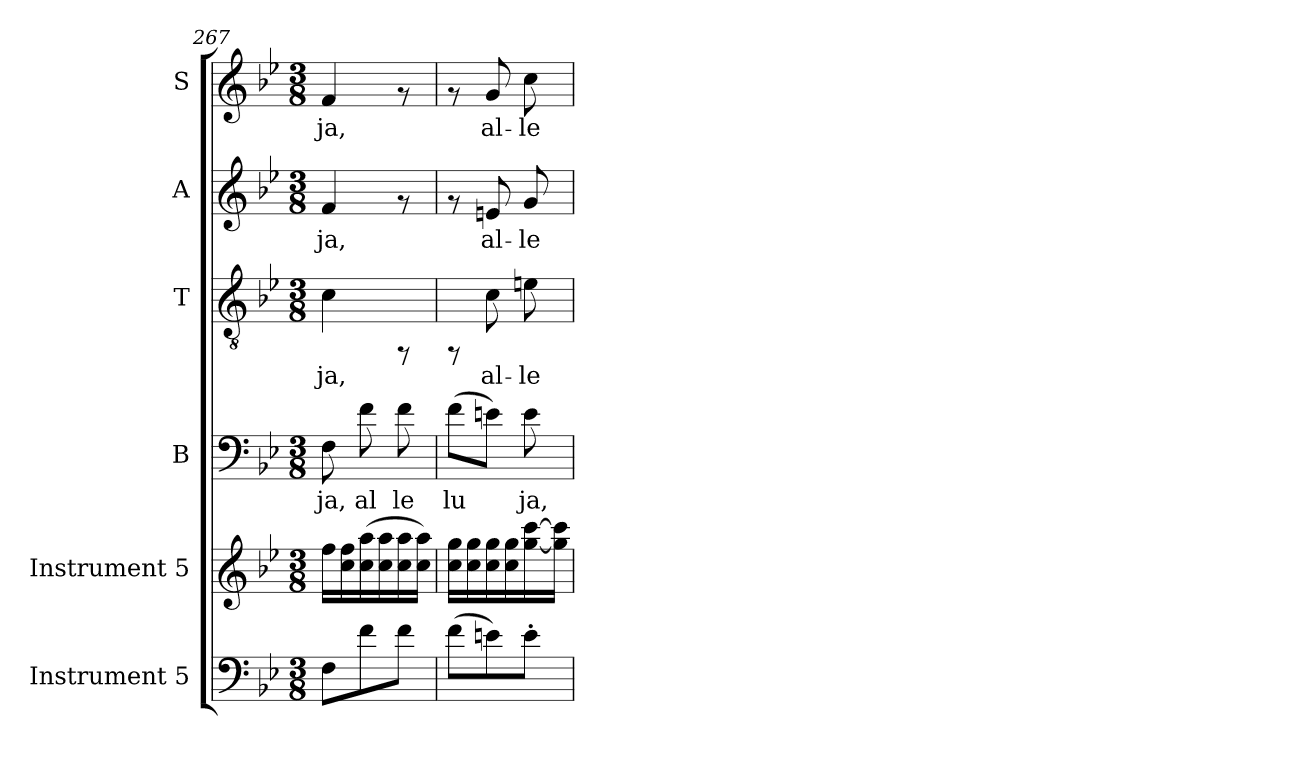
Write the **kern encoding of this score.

**kern	**kern	**kern	**text	**kern	**text	**kern	**text	**kern	**text
*part6	*part5	*part4	*part4	*part3	*part3	*part2	*part2	*part1	*part1
*staff6	*staff5	*staff4	*staff4	*staff3	*staff3	*staff2	*staff2	*staff1	*staff1
*I"Instrument 5	*I"Instrument 5	*I"B	*	*I"T	*	*I"A	*	*I"S	*
*	*	*I'B	*	*I'T	*	*I'A	*	*I'S	*
*clefF4	*clefG2	*clefF4	*	*clefGv2	*	*clefG2	*	*clefG2	*
*k[b-e-]	*k[b-e-]	*k[b-e-]	*	*k[b-e-]	*	*k[b-e-]	*	*k[b-e-]	*
*B-:	*B-:	*B-:	*	*B-:	*	*B-:	*	*B-:	*
*M3/8	*M3/8	*M3/8	*	*M3/8	*	*M3/8	*	*M3/8	*
=267	=267	=267	=267	=267	=267	=267	=267	=267	=267
!	!	!	!LO:LY:b:cj	!	!LO:LY:b:cj	!	!LO:LY:b:cj	!	!LO:LY:b:cj
8F\L	16ff\L	8F\	ja,	4c\	-ja,	4f/	-ja,	4f/	ja,
.	16ff\ 16cc\	.	.	.	.	.	.	.	.
!	!	!	!LO:LY:b:cj	!	!	!	!	!	!
8f\	(<16cc\ 16aa\	8f\	al	.	.	.	.	.	.
.	16cc\ 16aa\	.	.	.	.	.	.	.	.
!	!	!	!LO:LY:b:cj	!	!	!	!	!	!
8f\J	16aa\ 16cc\	8f\	le	8rFF	.	8rf	.	8rf	.
.	16aa\ 16cc\J)	.	.	.	.	.	.	.	.
=268	=268	=268	=268	=268	=268	=268	=268	=268	=268
!	!	!	!LO:LY:b:cj	!	!	!	!	!	!
(>8f\L	16gg\ 16cc\L	(>8f\L	lu	8rFF	.	8rf	.	8rf	.
.	16gg\ 16cc\	.	.	.	.	.	.	.	.
!	!	!	!LO:LY:b:cj	!	!LO:LY:b:cj	!	!LO:LY:b:cj	!	!LO:LY:b:cj
8en\)	16cc\ 16gg\	8en\J)	.	8c\	al-	8en/	al-	8g/	al-
.	16cc\ 16gg\	.	.	.	.	.	.	.	.
!	!	!	!LO:LY:b:cj	!	!LO:LY:b:cj	!	!LO:LY:b:cj	!	!LO:LY:b:cj
8e'>\J	[<16ccc\ [>16gg\	8e\	ja,	8en\	-le-	8g/	-le-	8cc\	-le-
.	16gg\] 16ccc\]J	.	.	.	.	.	.	.	.
=	=	=	=	=	=	=	=	=	=
*-	*-	*-	*-	*-	*-	*-	*-	*-	*-
